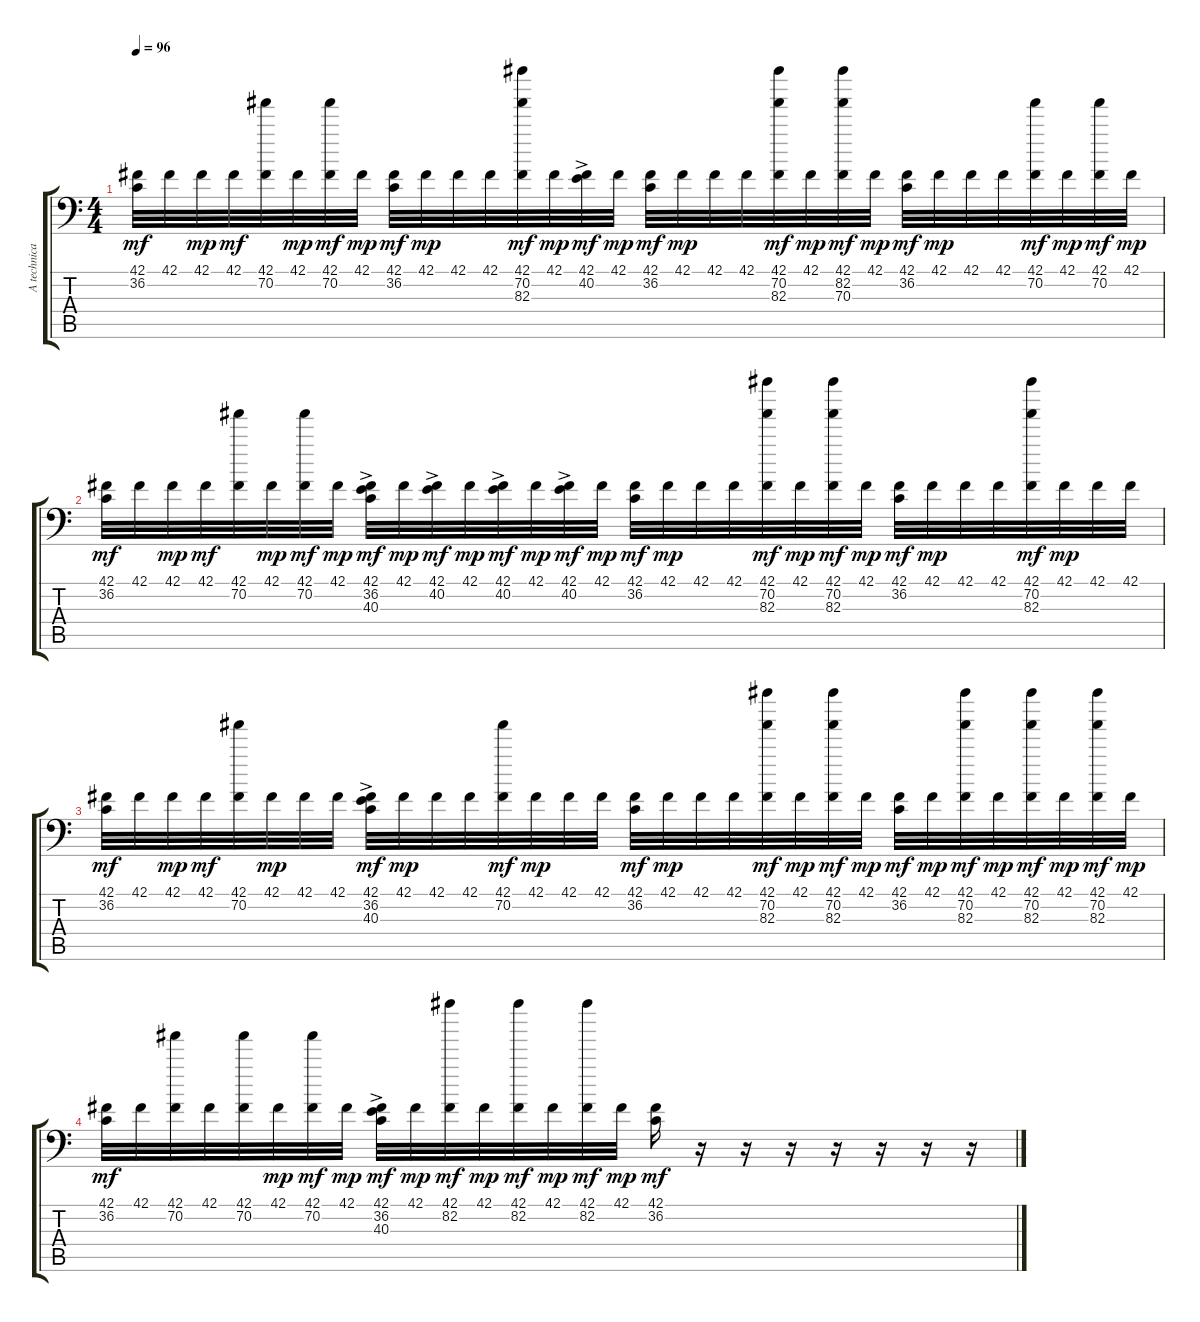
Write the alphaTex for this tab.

\track ("A technical drum-track" "A technica") {instrument acousticgrandpiano}
\staff {score tabs}
\tuning (C-1 C-1 C-1 C-1 C-1 C-1) {hide}
\ts (4 4)
\tempo 96
\clef f4
\ks c
(42.1 36.2).32{dy mf} 42.1.32 42.1.32{dy mp} 42.1.32{dy mf} (42.1 70.2).32 42.1.32{dy mp} (42.1 70.2).32{dy mf} 42.1.32{dy mp} (42.1 36.2).32{dy mf} 42.1.32{dy mp} 42.1.32 42.1.32 (42.1 70.2 82.3).32{dy mf} 42.1.32{dy mp} (42.1 40.2{ac}).32{dy mf} 42.1.32{dy mp} (42.1 36.2).32{dy mf} 42.1.32{dy mp} 42.1.32 42.1.32 (42.1 70.2 82.3).32{dy mf} 42.1.32{dy mp} (42.1 82.2 70.3).32{dy mf} 42.1.32{dy mp} (42.1 36.2).32{dy mf} 42.1.32{dy mp} 42.1.32 42.1.32 (42.1 70.2).32{dy mf} 42.1.32{dy mp} (42.1 70.2).32{dy mf} 42.1.32{dy mp} |
(42.1 36.2).32{dy mf} 42.1.32 42.1.32{dy mp} 42.1.32{dy mf} (42.1 70.2).32 42.1.32{dy mp} (42.1 70.2).32{dy mf} 42.1.32{dy mp} (42.1 36.2 40.3{ac}).32{dy mf} 42.1.32{dy mp} (42.1 40.2{ac}).32{dy mf} 42.1.32{dy mp} (42.1 40.2{ac}).32{dy mf} 42.1.32{dy mp} (42.1 40.2{ac}).32{dy mf} 42.1.32{dy mp} (42.1 36.2).32{dy mf} 42.1.32{dy mp} 42.1.32 42.1.32 (42.1 70.2 82.3).32{dy mf} 42.1.32{dy mp} (42.1 70.2 82.3).32{dy mf} 42.1.32{dy mp} (42.1 36.2).32{dy mf} 42.1.32{dy mp} 42.1.32 42.1.32 (42.1 70.2 82.3).32{dy mf} 42.1.32{dy mp} 42.1.32 42.1.32 |
(42.1 36.2).32{dy mf} 42.1.32 42.1.32{dy mp} 42.1.32{dy mf} (42.1 70.2).32 42.1.32{dy mp} 42.1.32 42.1.32 (42.1 36.2 40.3{ac}).32{dy mf} 42.1.32{dy mp} 42.1.32 42.1.32 (42.1 70.2).32{dy mf} 42.1.32{dy mp} 42.1.32 42.1.32 (42.1 36.2).32{dy mf} 42.1.32{dy mp} 42.1.32 42.1.32 (42.1 70.2 82.3).32{dy mf} 42.1.32{dy mp} (42.1 70.2 82.3).32{dy mf} 42.1.32{dy mp} (42.1 36.2).32{dy mf} 42.1.32{dy mp} (42.1 70.2 82.3).32{dy mf} 42.1.32{dy mp} (42.1 70.2 82.3).32{dy mf} 42.1.32{dy mp} (42.1 70.2 82.3).32{dy mf} 42.1.32{dy mp} |
(42.1 36.2).32{dy mf} 42.1.32 (42.1 70.2).32 42.1.32 (42.1 70.2).32 42.1.32{dy mp} (42.1 70.2).32{dy mf} 42.1.32{dy mp} (42.1 36.2 40.3{ac}).32{dy mf} 42.1.32{dy mp} (42.1 82.2).32{dy mf} 42.1.32{dy mp} (42.1 82.2).32{dy mf} 42.1.32{dy mp} (42.1 82.2).32{dy mf} 42.1.32{dy mp} (42.1 36.2).16{dy mf} r.16 r.16 r.16 r.16 r.16 r.16 r.16
